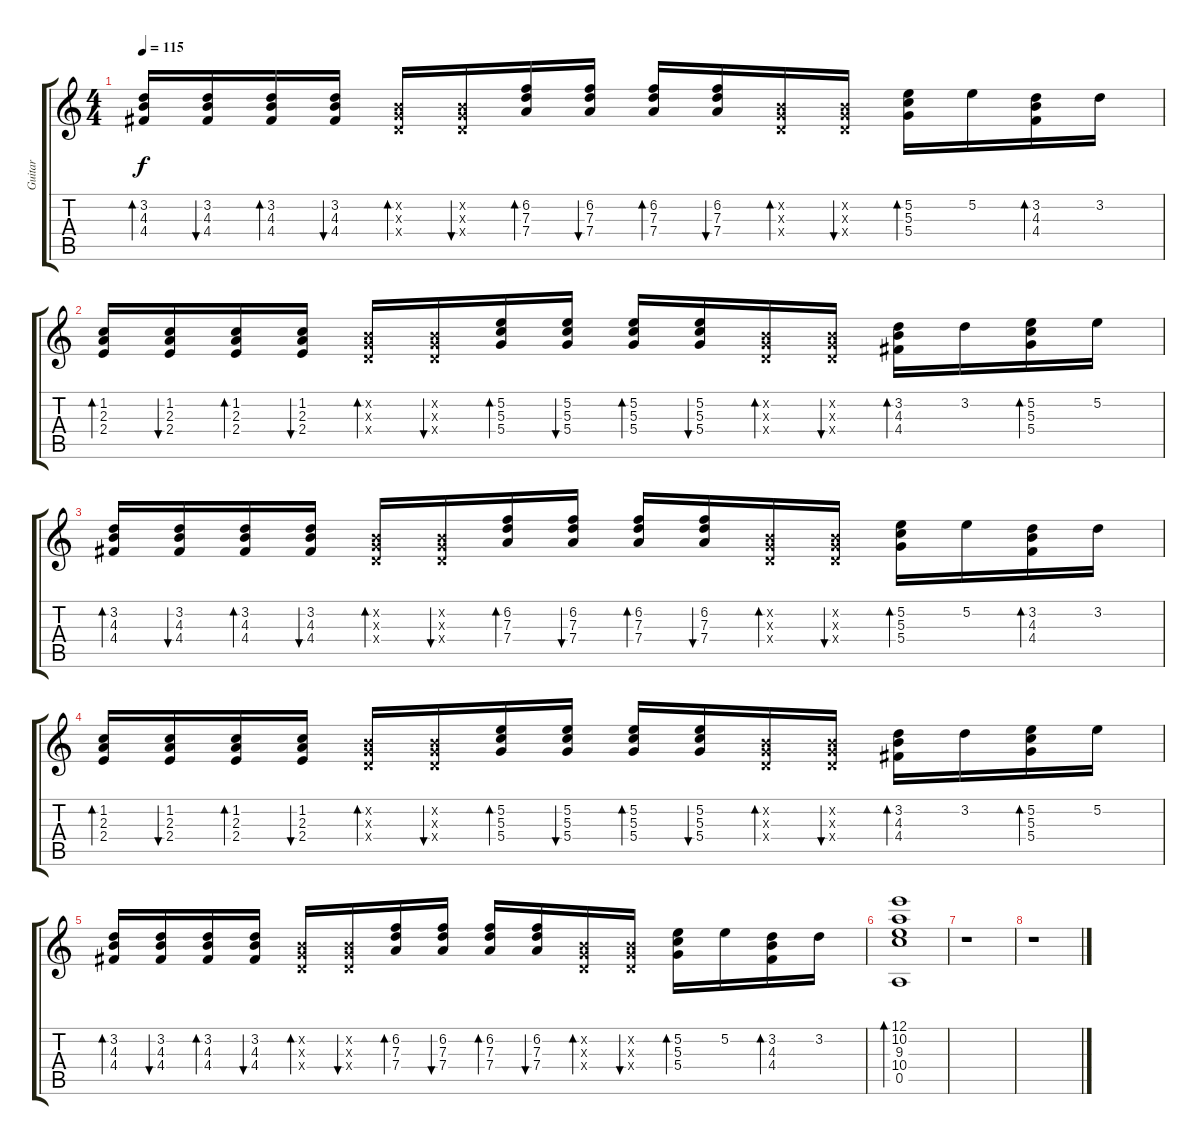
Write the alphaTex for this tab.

\track ("Guitar" "Guitar") {instrument acousticguitarsteel}
\staff {score tabs}
\tuning (E4 B3 G3 D3 A2 E2) {hide}
\ts (4 4)
\tempo 115
\clef g2
\ks c
(3.2 4.3 4.4).16{bd 120 dy f} (3.2 4.3 4.4).16{bu 120} (3.2 4.3 4.4).16{bd 120} (3.2 4.3 4.4).16{bu 120} (0.2{x} 0.3{x} 0.4{x}).16{bd 120} (0.2{x} 0.3{x} 0.4{x}).16{bu 120} (6.2 7.3 7.4).16{bd 120} (6.2 7.3 7.4).16{bu 120} (6.2 7.3 7.4).16{bd 120} (6.2 7.3 7.4).16{bu 120} (0.2{x} 0.3{x} 0.4{x}).16{bd 120} (0.2{x} 0.3{x} 0.4{x}).16{bu 120} (5.2 5.3 5.4).16{bd 120} 5.2.16 (3.2 4.3 4.4).16{bd 120} 3.2.16 |
(1.2 2.3 2.4).16{bd 120} (1.2 2.3 2.4).16{bu 120} (1.2 2.3 2.4).16{bd 120} (1.2 2.3 2.4).16{bu 120} (0.2{x} 0.3{x} 0.4{x}).16{bd 120} (0.2{x} 0.3{x} 0.4{x}).16{bu 120} (5.2 5.3 5.4).16{bd 120} (5.2 5.3 5.4).16{bu 120} (5.2 5.3 5.4).16{bd 120} (5.2 5.3 5.4).16{bu 120} (0.2{x} 0.3{x} 0.4{x}).16{bd 120} (0.2{x} 0.3{x} 0.4{x}).16{bu 120} (3.2 4.3 4.4).16{bd 120} 3.2.16 (5.2 5.3 5.4).16{bd 120} 5.2.16 |
(3.2 4.3 4.4).16{bd 120} (3.2 4.3 4.4).16{bu 120} (3.2 4.3 4.4).16{bd 120} (3.2 4.3 4.4).16{bu 120} (0.2{x} 0.3{x} 0.4{x}).16{bd 120} (0.2{x} 0.3{x} 0.4{x}).16{bu 120} (6.2 7.3 7.4).16{bd 120} (6.2 7.3 7.4).16{bu 120} (6.2 7.3 7.4).16{bd 120} (6.2 7.3 7.4).16{bu 120} (0.2{x} 0.3{x} 0.4{x}).16{bd 120} (0.2{x} 0.3{x} 0.4{x}).16{bu 120} (5.2 5.3 5.4).16{bd 120} 5.2.16 (3.2 4.3 4.4).16{bd 120} 3.2.16 |
(1.2 2.3 2.4).16{bd 120} (1.2 2.3 2.4).16{bu 120} (1.2 2.3 2.4).16{bd 120} (1.2 2.3 2.4).16{bu 120} (0.2{x} 0.3{x} 0.4{x}).16{bd 120} (0.2{x} 0.3{x} 0.4{x}).16{bu 120} (5.2 5.3 5.4).16{bd 120} (5.2 5.3 5.4).16{bu 120} (5.2 5.3 5.4).16{bd 120} (5.2 5.3 5.4).16{bu 120} (0.2{x} 0.3{x} 0.4{x}).16{bd 120} (0.2{x} 0.3{x} 0.4{x}).16{bu 120} (3.2 4.3 4.4).16{bd 120} 3.2.16 (5.2 5.3 5.4).16{bd 120} 5.2.16 |
(3.2 4.3 4.4).16{bd 120} (3.2 4.3 4.4).16{bu 120} (3.2 4.3 4.4).16{bd 120} (3.2 4.3 4.4).16{bu 120} (0.2{x} 0.3{x} 0.4{x}).16{bd 120} (0.2{x} 0.3{x} 0.4{x}).16{bu 120} (6.2 7.3 7.4).16{bd 120} (6.2 7.3 7.4).16{bu 120} (6.2 7.3 7.4).16{bd 120} (6.2 7.3 7.4).16{bu 120} (0.2{x} 0.3{x} 0.4{x}).16{bd 120} (0.2{x} 0.3{x} 0.4{x}).16{bu 120} (5.2 5.3 5.4).16{bd 120} 5.2.16 (3.2 4.3 4.4).16{bd 120} 3.2.16 |
(12.1 10.2 9.3 10.4 0.5).1{bd 480} |
r.1 |
r.1
